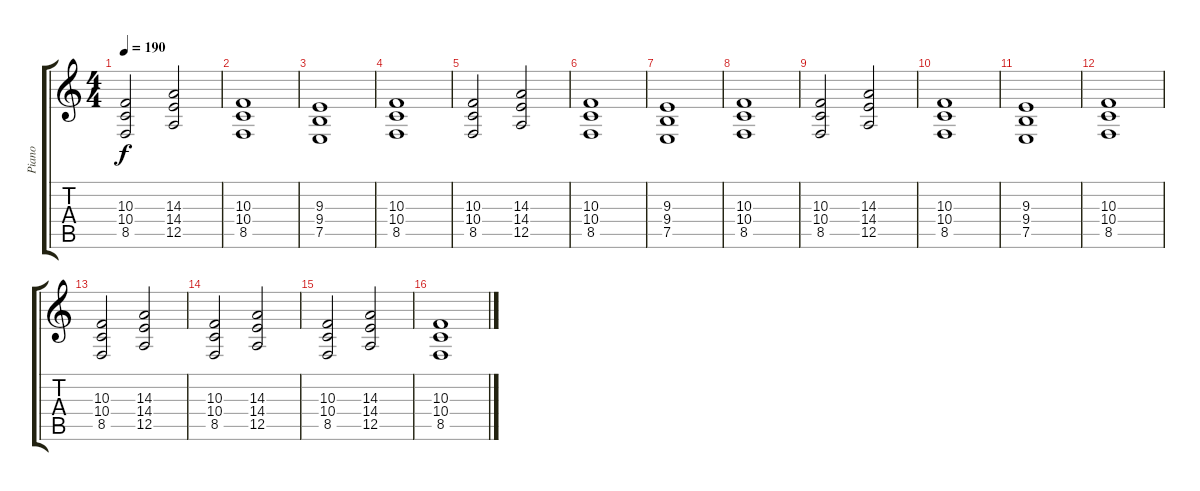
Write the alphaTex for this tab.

\track ("Piano" "Piano") {instrument acousticgrandpiano}
\staff {score tabs}
\tuning (E4 B3 G3 D3 A2 E2) {hide}
\ts (4 4)
\tempo 190
\clef g2
\ks c
(10.3 10.4 8.5).2{dy f} (14.3 14.4 12.5).2 |
(10.3 10.4 8.5).1 |
(9.3 9.4 7.5).1 |
(10.3 10.4 8.5).1 |
(10.3 10.4 8.5).2 (14.3 14.4 12.5).2 |
(10.3 10.4 8.5).1 |
(9.3 9.4 7.5).1 |
(10.3 10.4 8.5).1 |
(10.3 10.4 8.5).2 (14.3 14.4 12.5).2 |
(10.3 10.4 8.5).1 |
(9.3 9.4 7.5).1 |
(10.3 10.4 8.5).1 |
(10.3 10.4 8.5).2 (14.3 14.4 12.5).2 |
(10.3 10.4 8.5).2 (14.3 14.4 12.5).2 |
(10.3 10.4 8.5).2 (14.3 14.4 12.5).2 |
(10.3 10.4 8.5).1
